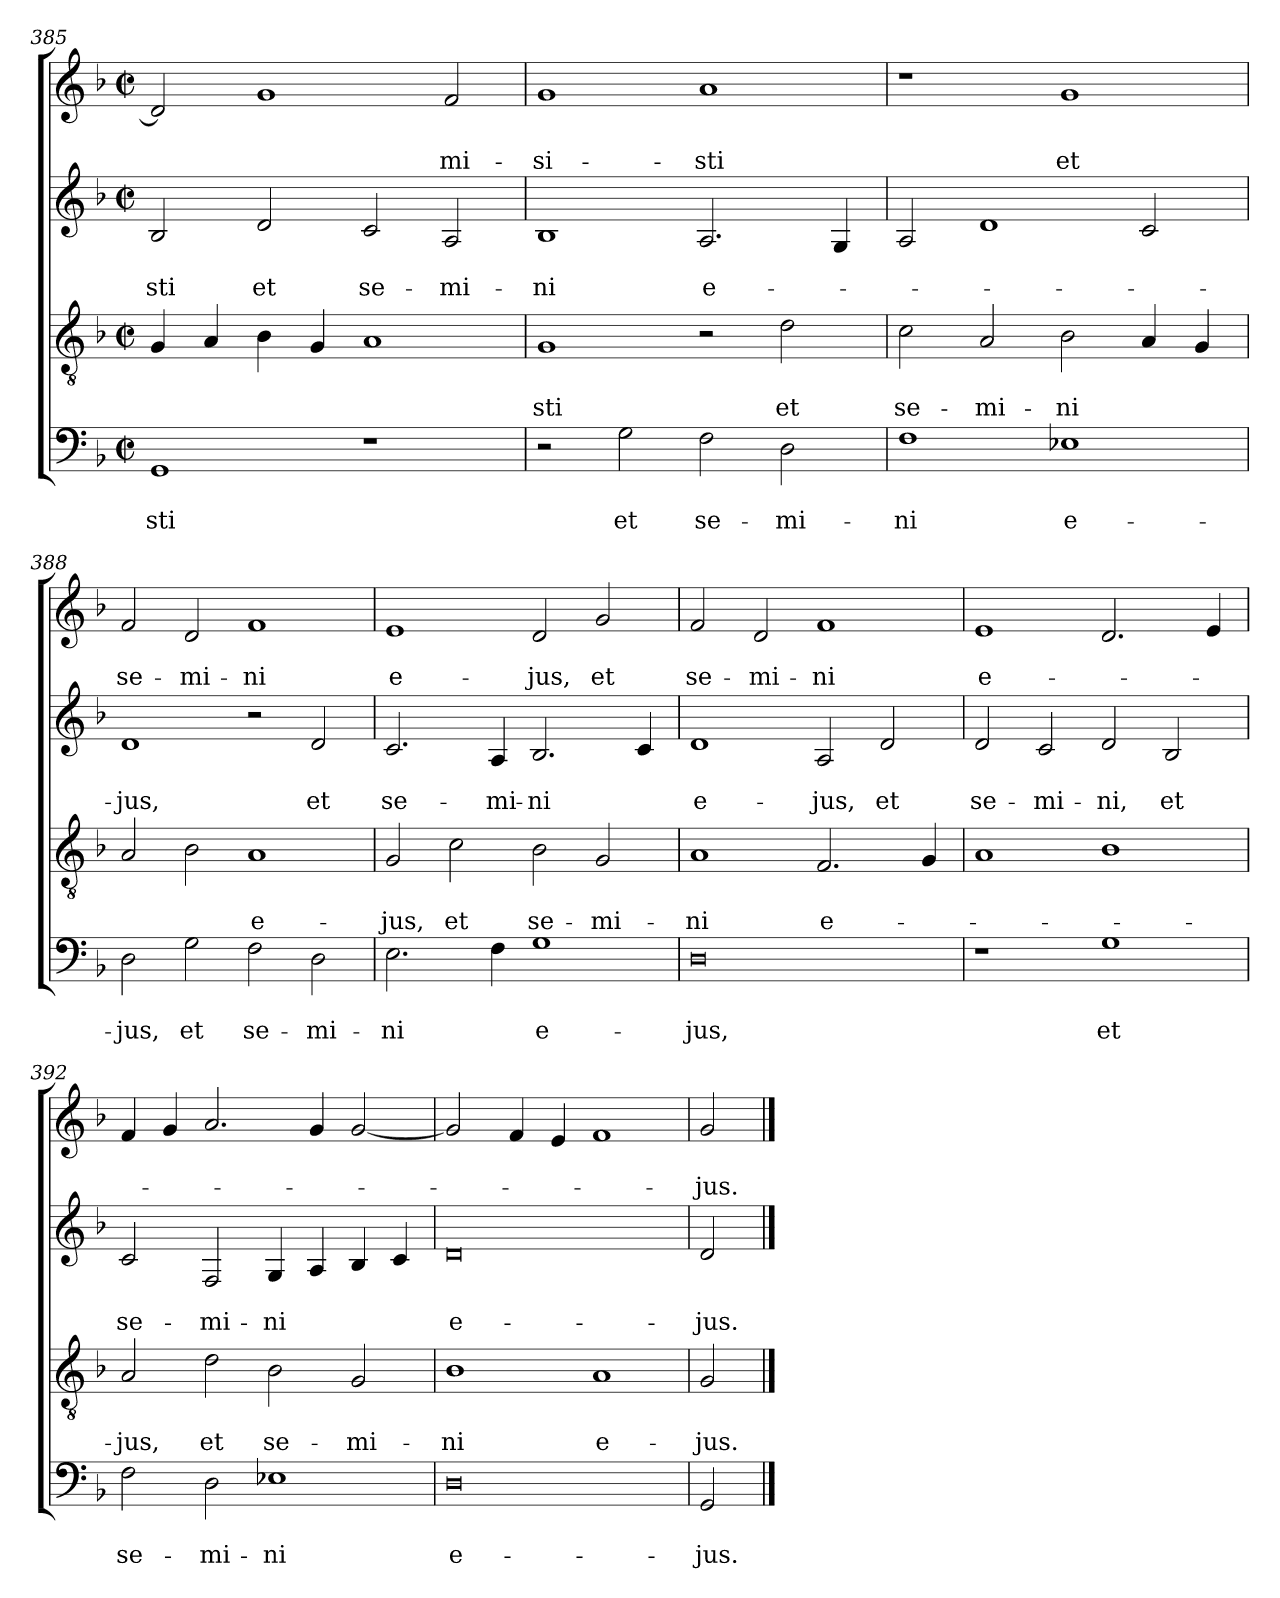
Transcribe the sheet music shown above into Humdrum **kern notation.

**kern	**text	**text	**kern	**text	**text	**kern	**text	**text	**kern	**text	**text
*part4	*part4	*part4	*part3	*part3	*part3	*part2	*part2	*part2	*part1	*part1	*part1
*staff4	*staff4	*staff4	*staff3	*staff3	*staff3	*staff2	*staff2	*staff2	*staff1	*staff1	*staff1
*clefF4	*	*	*clefGv2	*	*	*clefG2	*	*	*clefG2	*	*
*k[b-]	*	*	*k[b-]	*	*	*k[b-]	*	*	*k[b-]	*	*
*F:	*	*	*F:	*	*	*F:	*	*	*F:	*	*
*M2/2	*	*	*M2/2	*	*	*M2/2	*	*	*M2/2	*	*
*met(c|)	*	*	*met(c|)	*	*	*met(c|)	*	*	*met(c|)	*	*
=385	=385	=385	=385	=385	=385	=385	=385	=385	=385	=385	=385
!	!	!LO:LY:b	!	!	!	!	!	!LO:LY:b	!	!	!
1GG	.	-sti	4G/	.	.	2B-/	.	-sti	2d/]	.	.
.	.	.	4A/	.	.	.	.	.	.	.	.
!	!	!	!	!	!	!	!	!LO:LY:b	!	!	!
.	.	.	4B-\	.	.	2d/	.	et	1g	.	.
.	.	.	4G/	.	.	.	.	.	.	.	.
!	!	!	!	!	!	!	!	!LO:LY:b	!	!	!
1r	.	.	1A	.	.	2c/	.	se-	.	.	.
!	!	!	!	!	!	!	!	!LO:LY:b	!	!	!LO:LY:b
.	.	.	.	.	.	2A/	.	-mi-	2f/	.	-mi-
=386	=386	=386	=386	=386	=386	=386	=386	=386	=386	=386	=386
!	!	!	!	!	!LO:LY:b	!	!	!LO:LY:b	!	!	!LO:LY:b
2r	.	.	1G	.	-sti	1B-	.	-ni	1g	.	-si-
!	!	!LO:LY:b	!	!	!	!	!	!	!	!	!
2G\	.	et	.	.	.	.	.	.	.	.	.
!	!	!LO:LY:b	!	!	!	!	!	!LO:LY:b	!	!	!LO:LY:b
2F\	.	se-	2r	.	.	2.A/	.	e-	1a	.	-sti
!	!	!LO:LY:b	!	!	!LO:LY:b	!	!	!	!	!	!
2D\	.	-mi-	2d\	.	et	.	.	.	.	.	.
.	.	.	.	.	.	4G/	.	.	.	.	.
=387	=387	=387	=387	=387	=387	=387	=387	=387	=387	=387	=387
!	!	!LO:LY:b	!	!	!LO:LY:b	!	!	!	!	!	!
1F	.	-ni	2c\	.	se-	2A/	.	.	1r	.	.
!	!	!	!	!	!LO:LY:b	!	!	!	!	!	!
.	.	.	2A/	.	-mi-	1d	.	.	.	.	.
!	!	!LO:LY:b	!	!	!LO:LY:b	!	!	!	!	!	!LO:LY:b
1E-X	.	e-	2B-\	.	-ni	.	.	.	1g	.	et
.	.	.	4A/	.	.	2c/	.	.	.	.	.
.	.	.	4G/	.	.	.	.	.	.	.	.
=388	=388	=388	=388	=388	=388	=388	=388	=388	=388	=388	=388
!	!	!LO:LY:b	!	!	!	!	!	!LO:LY:b	!	!	!LO:LY:b
2D\	.	-jus,	2A/	.	.	1d	.	-jus,	2f/	.	se-
!	!	!LO:LY:b	!	!	!	!	!	!	!	!	!LO:LY:b
2G\	.	et	2B-\	.	.	.	.	.	2d/	.	-mi-
!	!	!LO:LY:b	!	!	!LO:LY:b	!	!	!	!	!	!LO:LY:b
2F\	.	se-	1A	.	e-	2r	.	.	1f	.	-ni
!	!	!LO:LY:b	!	!	!	!	!	!LO:LY:b	!	!	!
2D\	.	-mi-	.	.	.	2d/	.	et	.	.	.
!!LO:LB:g=z
=389	=389	=389	=389	=389	=389	=389	=389	=389	=389	=389	=389
!	!	!LO:LY:b	!	!	!LO:LY:b	!	!	!LO:LY:b	!	!	!LO:LY:b
2.E\	.	-ni	2G/	.	-jus,	2.c/	.	se-	1e	.	e-
!	!	!	!	!	!LO:LY:b	!	!	!	!	!	!
.	.	.	2c\	.	et	.	.	.	.	.	.
!	!	!	!	!	!	!	!	!LO:LY:b	!	!	!
4F\	.	.	.	.	.	4A/	.	-mi-	.	.	.
!	!	!LO:LY:b	!	!	!LO:LY:b	!	!	!LO:LY:b	!	!	!LO:LY:b
1G	.	e-	2B-\	.	se-	2.B-/	.	-ni	2d/	.	-jus,
!	!	!	!	!	!LO:LY:b	!	!	!	!	!	!LO:LY:b
.	.	.	2G/	.	-mi-	.	.	.	2g/	.	et
.	.	.	.	.	.	4c/	.	.	.	.	.
=390	=390	=390	=390	=390	=390	=390	=390	=390	=390	=390	=390
!	!	!LO:LY:b	!	!	!LO:LY:b	!	!	!LO:LY:b	!	!	!LO:LY:b
0D	.	-jus,	1A	.	-ni	1d	.	e-	2f/	.	se-
!	!	!	!	!	!	!	!	!	!	!	!LO:LY:b
.	.	.	.	.	.	.	.	.	2d/	.	-mi-
!	!	!	!	!	!LO:LY:b	!	!	!LO:LY:b	!	!	!LO:LY:b
.	.	.	2.F/	.	e-	2A/	.	-jus,	1f	.	-ni
!	!	!	!	!	!	!	!	!LO:LY:b	!	!	!
.	.	.	.	.	.	2d/	.	et	.	.	.
.	.	.	4G/	.	.	.	.	.	.	.	.
=391	=391	=391	=391	=391	=391	=391	=391	=391	=391	=391	=391
!	!	!	!	!	!	!	!	!LO:LY:b	!	!	!LO:LY:b
1r	.	.	1A	.	.	2d/	.	se-	1e	.	e-
!	!	!	!	!	!	!	!	!LO:LY:b	!	!	!
.	.	.	.	.	.	2c/	.	-mi-	.	.	.
!	!	!LO:LY:b	!	!	!	!	!	!LO:LY:b	!	!	!
1G	.	et	1B-	.	.	2d/	.	-ni,	2.d/	.	.
!	!	!	!	!	!	!	!	!LO:LY:b	!	!	!
.	.	.	.	.	.	2B-/	.	et	.	.	.
.	.	.	.	.	.	.	.	.	4e/	.	.
=392	=392	=392	=392	=392	=392	=392	=392	=392	=392	=392	=392
!	!	!LO:LY:b	!	!	!LO:LY:b	!	!	!LO:LY:b	!	!	!
2F\	.	se-	2A/	.	-jus,	2c/	.	se-	4f/	.	.
.	.	.	.	.	.	.	.	.	4g/	.	.
!	!	!LO:LY:b	!	!	!LO:LY:b	!	!	!LO:LY:b	!	!	!
2D\	.	-mi-	2d\	.	et	2F/	.	-mi-	2.a/	.	.
!	!	!LO:LY:b	!	!	!LO:LY:b	!	!	!LO:LY:b	!	!	!
1E-X	.	-ni	2B-\	.	se-	4G/	.	-ni	.	.	.
.	.	.	.	.	.	4A/	.	.	4g/	.	.
!	!	!	!	!	!LO:LY:b	!	!	!	!	!	!
.	.	.	2G/	.	-mi-	4B-/	.	.	[2g/	.	.
.	.	.	.	.	.	4c/	.	.	.	.	.
=393	=393	=393	=393	=393	=393	=393	=393	=393	=393	=393	=393
!	!	!LO:LY:b	!	!	!LO:LY:b	!	!	!LO:LY:b	!	!	!
0D	.	e-	1B-	.	-ni	0d	.	e-	2g/]	.	.
.	.	.	.	.	.	.	.	.	4f/	.	.
.	.	.	.	.	.	.	.	.	4e/	.	.
!	!	!	!	!	!LO:LY:b	!	!	!	!	!	!
.	.	.	1A	.	e-	.	.	.	1f	.	.
=394	=394	=394	=394	=394	=394	=394	=394	=394	=394	=394	=394
!	!	!LO:LY:b	!	!	!LO:LY:b	!	!	!LO:LY:b	!	!	!LO:LY:b
2GG/	.	-jus.	2G/	.	-jus.	2d/	.	-jus.	2g/	.	-jus.
==	==	==	==	==	==	==	==	==	==	==	==
*-	*-	*-	*-	*-	*-	*-	*-	*-	*-	*-	*-
